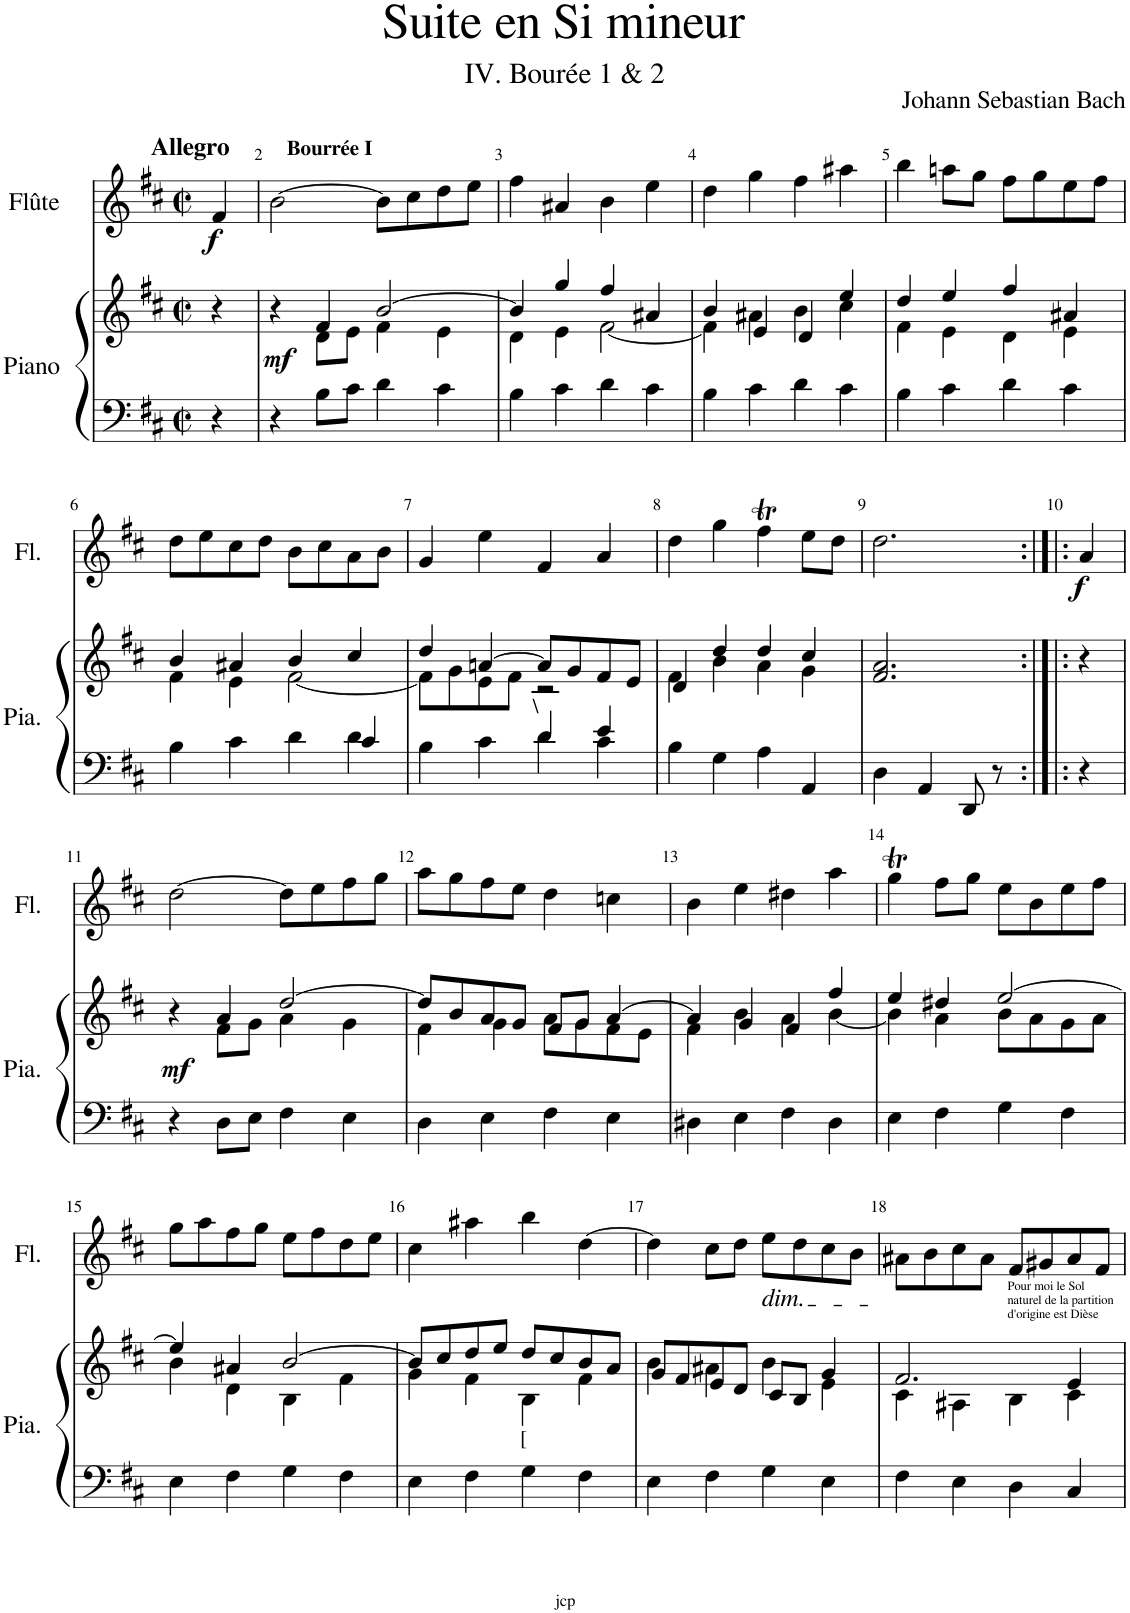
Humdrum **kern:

**kern	**kern	**dynam	**kern	**dynam
*part2	*part2	*part2	*part1	*part1
*staff3	*staff2	*staff2/3	*staff1	*staff1
*I"Piano	*	*	*I"Flûte	*
*I'Pia.	*	*	*I'Fl.	*
*clefF4	*clefG2	*	*clefG2	*
*k[f#c#]	*k[f#c#]	*	*k[f#c#]	*
*M2/2	*M2/2	*	*M2/2	*
*met(c|)	*met(c|)	*	*met(c|)	*
=1	=1	=1	=1	=1
!	!	!	!LO:TX:a:B:t=Allegro	!
!	!	!	!	!LO:DY:b
4r	4r	.	4f#/	f
=2	=2	=2	=2	=2
*	*^	*	*	*
!	!	!	!	!LO:TX:a:B:t=Bourrée I	!
!	!	!	!LO:DY:b	!	!
4r	4r	4ryy	mf	[2b\	.
8B\L	4f#/	8d\L	.	.	.
8c#\J	.	8e\J	.	.	.
4d\	[2b/	4f#\	.	8b\L]	.
.	.	.	.	8cc#\	.
4c#\	.	4e\	.	8dd\	.
.	.	.	.	8ee\J	.
=3	=3	=3	=3	=3	=3
4B\	4b/]	4d\	.	4ff#\	.
4c#\	4gg/	4e\	.	4a#X/	.
4d\	4ff#/	[2f#\	.	4b\	.
4c#\	4a#X/	.	.	4ee\	.
=4	=4	=4	=4	=4	=4
4B\	4b/	4f#\]	.	4dd\	.
4c#\	4e/	4a#X\	.	4gg\	.
4d\	4d/	4b\	.	4ff#\	.
4c#\	4ee/	4cc#\	.	4aa#X\	.
=5	=5	=5	=5	=5	=5
4B\	4dd/	4f#\	.	4bb\	.
4c#\	4ee/	4e\	.	8aan\L	.
.	.	.	.	8gg\J	.
4d\	4ff#/	4d\	.	8ff#\L	.
.	.	.	.	8gg\	.
4c#\	4a#X/	4e\	.	8ee\	.
.	.	.	.	8ff#\J	.
!!LO:LB:g=z
=6	=6	=6	=6	=6	=6
*^	*	*	*	*	*
4B\	2.ryy	4b/	4f#\	.	8dd\L	.
.	.	.	.	.	8ee\	.
4c#\	.	4a#X/	4e\	.	8cc#\	.
.	.	.	.	.	8dd\J	.
4d\	.	4b/	[2f#\	.	8b\L	.
.	.	.	.	.	8cc#\	.
4c#/	4d\	4cc#/	.	.	8a\	.
.	.	.	.	.	8b\J	.
=7	=7	=7	=7	=7	=7	=7
4B\	2ryy	4dd/	8f#\L]	.	4g/	.
.	.	.	8g\	.	.	.
4c#\	.	[4an/	8e\	.	4ee\	.
.	.	.	8f#\J	.	.	.
!LO:TX:a:t=\	!	!	!	!	!	!
4d/	4d\	8a/L]	2r	.	4f#/	.
.	.	8g/	.	.	.	.
4e/	4c#\	8f#/	.	.	4a/	.
.	.	8e/J	.	.	.	.
*v	*v	*	*	*	*	*
=8	=8	=8	=8	=8	=8
4B\	4d/	4f#\	.	4dd\	.
4G\	4dd/	4b\	.	4gg\	.
4A\	4dd/	4a\	.	4ff#t\	.
4AA/	4cc#/	4g\	.	8ee\L	.
.	.	.	.	8dd\J	.
*	*v	*v	*	*	*
=9	=9	=9	=9	=9
4D\	2.f#/ 2.a/	.	2.dd\	.
4AA/	.	.	.	.
8DD/	.	.	.	.
8r	.	.	.	.
=10:|!|:	=10:|!|:	=10:|!|:	=10:|!|:	=10:|!|:
!	!	!	!	!LO:DY:b
4r	4r	.	4a/	f
!!LO:LB:g=z
=11	=11	=11	=11	=11
*	*^	*	*	*
!	!	!	!LO:DY:b	!	!
4r	4r	4ryy	mf	[2dd\	.
8D\L	4a/	8f#\L	.	.	.
8E\J	.	8g\J	.	.	.
4F#\	[2dd/	4a\	.	8dd\L]	.
.	.	.	.	8ee\	.
4E\	.	4g\	.	8ff#\	.
.	.	.	.	8gg\J	.
=12	=12	=12	=12	=12	=12
4D\	8dd/L]	4f#\	.	8aa\L	.
.	8b/	.	.	8gg\	.
4E\	8a/	4g\	.	8ff#\	.
.	8g/J	.	.	8ee\J	.
4F#\	8f#/L	8a\L	.	4dd\	.
.	8g/J	8g\	.	.	.
4E\	[4a/	8f#\	.	4ccn\	.
.	.	8e\J	.	.	.
=13	=13	=13	=13	=13	=13
4D#X\	4a/]	4f#\	.	4b\	.
4E\	4g/	4b\	.	4ee\	.
4F#\	4f#/	4a\	.	4dd#X\	.
4D#\	4ff#/	[4b\	.	4aa\	.
=14	=14	=14	=14	=14	=14
4E\	4ee/	4b\]	.	4ggT\	.
4F#\	4dd#X/	4a\	.	8ff#\L	.
.	.	.	.	8gg\J	.
4G\	[2ee/	8b\L	.	8ee\L	.
.	.	8a\	.	8b\	.
4F#\	.	8g\	.	8ee\	.
.	.	8a\J	.	8ff#\J	.
!!LO:LB:g=z
=15	=15	=15	=15	=15	=15
4E\	4ee/]	4b\	.	8gg\L	.
.	.	.	.	8aa\	.
4F#\	4a#X/	4d\	.	8ff#\	.
.	.	.	.	8gg\J	.
4G\	[2b/	4B\	.	8ee\L	.
.	.	.	.	8ff#\	.
4F#\	.	4f#\	.	8dd\	.
.	.	.	.	8ee\J	.
=16	=16	=16	=16	=16	=16
4E\	8b/L]	4g\	.	4cc#\	.
.	8cc#/	.	.	.	.
4F#\	8dd/	4f#\	.	4aa#X\	.
.	8ee/J	.	.	.	.
!LO:TX:a:t=[	!	!	!	!	!
4G\	8dd/L	4B\	.	4bb\	.
.	8cc#/	.	.	.	.
4F#\	8b/	4f#\	.	[4dd\	.
.	8a/J	.	.	.	.
=17	=17	=17	=17	=17	=17
4E\	8g/L	4b\	.	4dd\]	.
.	8f#/	.	.	.	.
4F#\	8e/	4a#X\	.	8cc#\L	.
.	8d/J	.	.	8dd\J	.
!	!	!	!	!LO:TX:b:i:t=dim.	!
4G\	8c#/L	4b\	.	8ee\L	.
.	8B/J	.	.	8dd\	.
4E\	4g/	4e\	.	8cc#\	.
.	.	.	.	8b\J	.
=18	=18	=18	=18	=18	=18
4F#\	2.f#/	4c#\	.	8a#X\L	.
.	.	.	.	8b\	.
4E\	.	4A#X\	.	8cc#\	.
.	.	.	.	8a#\J	.
4D\	.	4B\	.	8f#/L	.
!	!	!	!	!LO:TX:b:t=Pour moi le Sol	!
!	!	!	!	!LO:TX:b:t=naturel de la partition	!
!	!	!	!	!LO:TX:b:t=d'origine est Dièse	!
.	.	.	.	8g#X/	.
4C#/	4e/	4c#\	.	8a#/	.
.	.	.	.	8f#/J	.
*	*v	*v	*	*	*
=	=	=	=	=
*-	*-	*-	*-	*-
